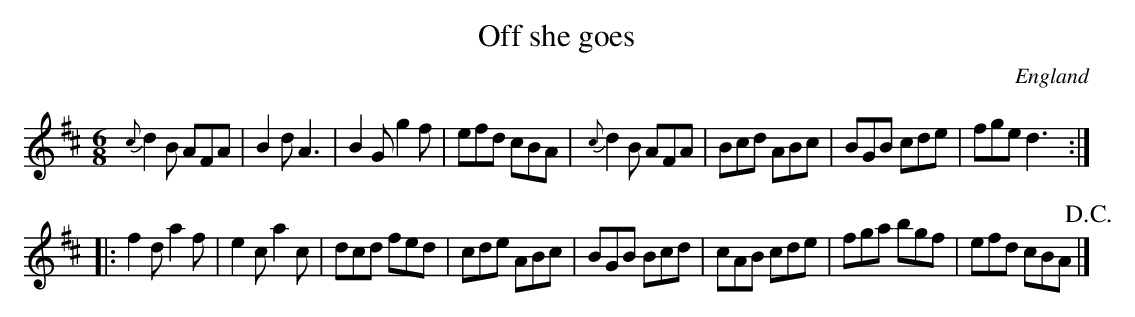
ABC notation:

X:1
T:Off she goes
L:1/8
M:6/8
O:England
K:D major
{c}d2B AFA | B2d A3  | B2G g2f | efd cBA | \
{c}d2B AFA | Bcd ABc | BGB cde | fge d3 ::
f2d a2f | e2c a2c | dcd fed | cde ABc | \
BGB Bcd | cAB cde | fga bgf | efd cBA !D.C.!  |]
